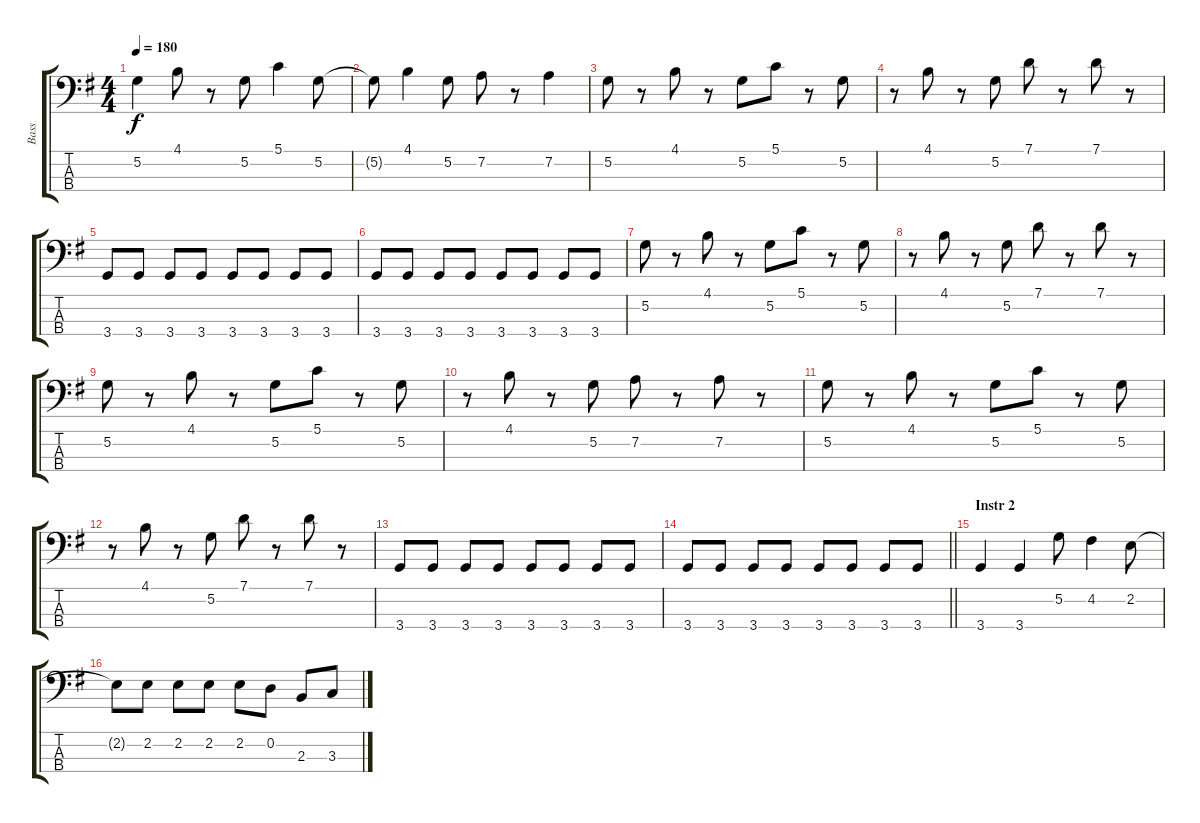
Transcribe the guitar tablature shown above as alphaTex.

\track ("Bass" "Bass") {instrument electricbasspick}
\staff {score tabs}
\tuning (G2 D2 A1 E1) {hide}
\ts (4 4)
\tempo 180
\clef f4
\ks g
5.2.4{dy f} 4.1.8 r.8 5.2.8 5.1.4 5.2.8 |
5.2{t}.8 4.1.4 5.2.8 7.2.8 r.8 7.2.4 |
5.2.8 r.8 4.1.8 r.8 5.2.8 5.1.8 r.8 5.2.8 |
r.8 4.1.8 r.8 5.2.8 7.1.8 r.8 7.1.8 r.8 |
3.4.8 3.4.8 3.4.8 3.4.8 3.4.8 3.4.8 3.4.8 3.4.8 |
3.4.8 3.4.8 3.4.8 3.4.8 3.4.8 3.4.8 3.4.8 3.4.8 |
5.2.8 r.8 4.1.8 r.8 5.2.8 5.1.8 r.8 5.2.8 |
r.8 4.1.8 r.8 5.2.8 7.1.8 r.8 7.1.8 r.8 |
5.2.8 r.8 4.1.8 r.8 5.2.8 5.1.8 r.8 5.2.8 |
r.8 4.1.8 r.8 5.2.8 7.2.8 r.8 7.2.8 r.8 |
5.2.8 r.8 4.1.8 r.8 5.2.8 5.1.8 r.8 5.2.8 |
r.8 4.1.8 r.8 5.2.8 7.1.8 r.8 7.1.8 r.8 |
3.4.8 3.4.8 3.4.8 3.4.8 3.4.8 3.4.8 3.4.8 3.4.8 |
\barLineRight lightlight
3.4.8 3.4.8 3.4.8 3.4.8 3.4.8 3.4.8 3.4.8 3.4.8 |
\section ("" "Instr 2")
3.4.4 3.4.4 5.2.8 4.2.4 2.2.8 |
2.2{t}.8 2.2.8 2.2.8 2.2.8 2.2.8 0.2.8 2.3.8 3.3.8
